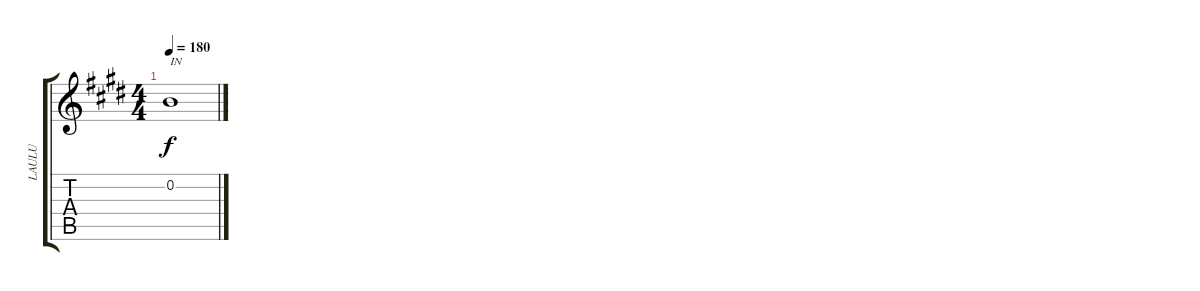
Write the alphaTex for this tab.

\track ("LAULU" "LAULU") {instrument electricguitarjazz}
\staff {score tabs}
\tuning (E4 B3 G3 D3 A2 E2) {hide}
\ts (4 4)
\tempo 180
\clef g2
\ks e
0.2.1{txt "IN" dy f}
